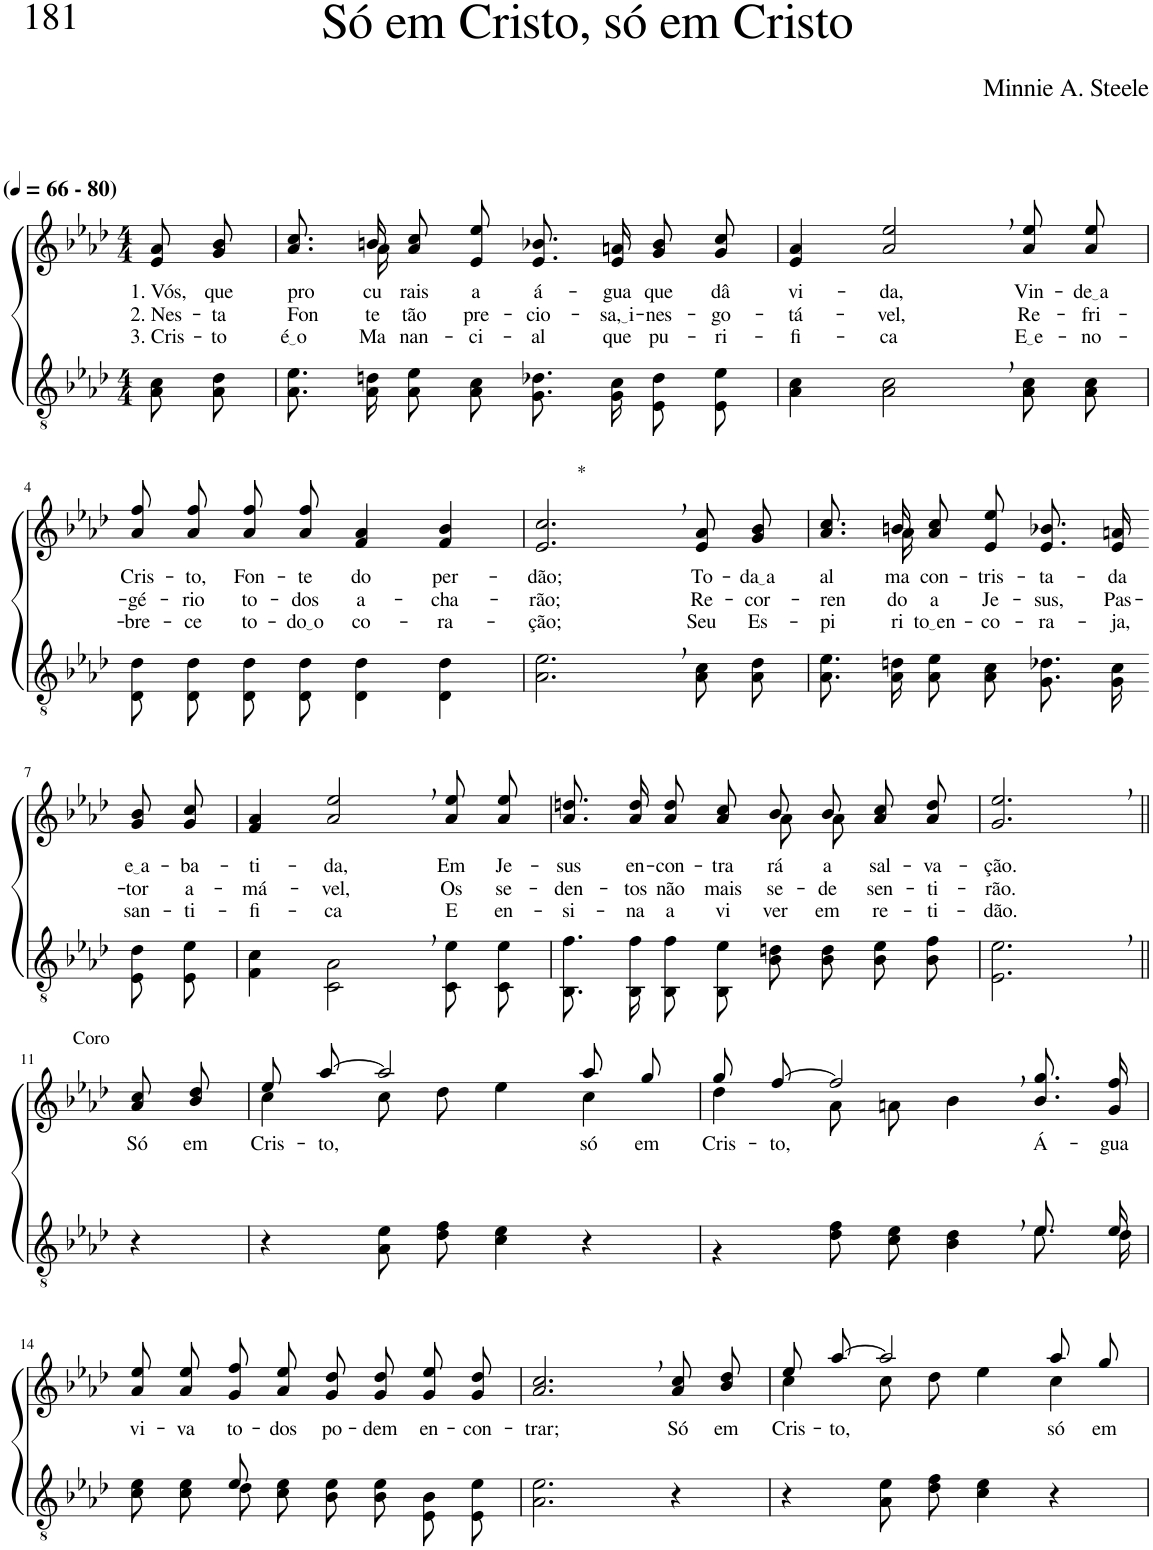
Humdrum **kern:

**kern	**kern	**text	**text	**text
*part2	*part1	*part1	*part1	*part1
*staff2	*staff1	*staff1	*staff1	*staff1
*I"Parte III e IV	*I"Parte I e II	*	*	*
*clefGv2	*clefG2	*	*	*
*Trd3c5	*Trd3c5	*	*	*
*k[b-e-a-d-]	*k[b-e-a-d-]	*	*	*
*M4/4	*M4/4	*	*	*
*MM66	*MM66	*	*	*
=1	=1	=1	=1	=1
!	!LO:TX:a:B:t=(	!	!	!
!	!LO:TX:a:B:t=- 80)	!	!	!
!	!	!LO:LY:b	!LO:LY:b	!LO:LY:b
8A-\ 8c\L	8e-/ 8a-/L	1. Vós,	2. Nes-	3. Cris-
!	!	!LO:LY:b	!LO:LY:b	!LO:LY:b
8A-\ 8d-\J	8g/ 8b-/J	que	-ta	-to
=2	=2	=2	=2	=2
!	!	!LO:LY:b	!LO:LY:b	!LO:LY:b
*	*^	*	*	*
8.A-\ 8.e-\L	8.a-/ 8.cc/L	8.ryy	pro-	Fon-	é o
!	!	!	!LO:LY:b	!LO:LY:b	!LO:LY:b
16A-\ 16dn\Jk	16bn/Jk	16a-\	-cu-	-te	Ma-
!	!	!	!LO:LY:b	!LO:LY:b	!LO:LY:b
8A-\ 8e-\L	8a-\ 8cc\L	2.ryy	-rais	tão	-nan-
!	!	!	!LO:LY:b	!LO:LY:b	!LO:LY:b
8A-\ 8c\J	8e-\ 8ee-\J	.	a	pre-	-ci-
!	!	!	!LO:LY:b	!LO:LY:b	!LO:LY:b
8.G/ 8.d-X/L	8.e-/ 8.b-X/L	.	á-	-cio-	-al
!	!	!	!LO:LY:b	!LO:LY:b	!LO:LY:b
16G/ 16c/Jk	16e-/ 16an/Jk	.	-gua	sa, i	que
!	!	!	!LO:LY:b	!LO:LY:b	!LO:LY:b
8E-/ 8d-/L	8g/ 8b-/L	.	que	-nes-	pu-
!	!	!	!LO:LY:b	!LO:LY:b	!LO:LY:b
8E-/ 8e-/J	8g/ 8cc/J	.	dâ	-go-	-ri-
*	*v	*v	*	*	*
=3	=3	=3	=3	=3
!	!	!LO:LY:b	!LO:LY:b	!LO:LY:b
4A-\ 4c\	4e-/ 4a-/	vi-	-tá-	-fi-
!	!	!LO:LY:b	!LO:LY:b	!LO:LY:b
2A-\, 2c\,	2a-/, 2ee-/,	-da,	-vel,	-ca
!	!	!LO:LY:b	!LO:LY:b	!LO:LY:b
8A-\ 8c\L	8a-\ 8ee-\L	Vin-	Re-	E e
!	!	!LO:LY:b	!LO:LY:b	!LO:LY:b
8A-\ 8c\J	8a-\ 8ee-\J	de a	-fri-	-no-
!!LO:LB:g=z
=4	=4	=4	=4	=4
!	!	!LO:LY:b	!LO:LY:b	!LO:LY:b
8D-/ 8d-/L	8a-\ 8ff\L	Cris-	-gé-	-bre-
!	!	!LO:LY:b	!LO:LY:b	!LO:LY:b
8D-/ 8d-/J	8a-\ 8ff\J	-to,	-rio	-ce
!	!	!LO:LY:b	!LO:LY:b	!LO:LY:b
8D-/ 8d-/L	8a-\ 8ff\L	Fon-	to-	to-
!	!	!LO:LY:b	!LO:LY:b	!LO:LY:b
8D-/ 8d-/J	8a-\ 8ff\J	-te	-dos	do o
!	!	!LO:LY:b	!LO:LY:b	!LO:LY:b
4D-\ 4d-\	4f/ 4a-/	do	a-	co-
!	!	!LO:LY:b	!LO:LY:b	!LO:LY:b
4D-\ 4d-\	4f/ 4b-/	per-	-cha-	-ra-
=5	=5	=5	=5	=5
!	!LO:TX:a:t=*	!	!	!
!	!	!LO:LY:b	!LO:LY:b	!LO:LY:b
2.A-\, 2.e-\,	2.e-/, 2.cc/,	-dão;	-rão;	-ção;
!	!	!LO:LY:b	!LO:LY:b	!LO:LY:b
8A-\ 8c\L	8e-/ 8a-/L	To-	Re-	Seu
!	!	!LO:LY:b	!LO:LY:b	!LO:LY:b
8A-\ 8d-\J	8g/ 8b-/J	da a	-cor-	Es-
=6	=6	=6	=6	=6
!	!	!LO:LY:b	!LO:LY:b	!LO:LY:b
*	*^	*	*	*
8.A-\ 8.e-\L	8.a-/ 8.cc/L	8.ryy	al-	-ren-	-pi-
!	!	!	!LO:LY:b	!LO:LY:b	!LO:LY:b
16A-\ 16dn\Jk	16bn/Jk	16a-\	-ma	-do	-ri-
!	!	!	!LO:LY:b	!LO:LY:b	!LO:LY:b
8A-\ 8e-\L	8a-\ 8cc\L	2ryy	con-	a	to en
!	!	!	!LO:LY:b	!LO:LY:b	!LO:LY:b
8A-\ 8c\J	8e-\ 8ee-\J	.	-tris-	Je-	-co-
!	!	!	!LO:LY:b	!LO:LY:b	!LO:LY:b
8.G/ 8.d-X/L	8.e-/ 8.b-X/L	.	-ta-	-sus,	-ra-
!	!	!	!LO:LY:b	!LO:LY:b	!LO:LY:b
16G/ 16c/Jk	16e-/ 16an/Jk	.	-da	Pas-	-ja,
*	*v	*v	*	*	*
!!LO:LB:g=z
=7-	=7-	=7-	=7-	=7-
!	!	!LO:LY:b	!LO:LY:b	!LO:LY:b
8E-/ 8d-/L	8g/ 8b-/L	e a	-tor	san-
!	!	!LO:LY:b	!LO:LY:b	!LO:LY:b
8E-/ 8e-/J	8g/ 8cc/J	-ba-	a-	-ti-
=8	=8	=8	=8	=8
!	!	!LO:LY:b	!LO:LY:b	!LO:LY:b
4F\ 4c\	4f/ 4a-/	-ti-	-má-	-fi-
!	!	!LO:LY:b	!LO:LY:b	!LO:LY:b
2C\, 2A-\,	2a-/, 2ee-/,	-da,	-vel,	-ca
!	!	!LO:LY:b	!LO:LY:b	!LO:LY:b
8C/ 8e-/L	8a-\ 8ee-\L	Em	Os	E
!	!	!LO:LY:b	!LO:LY:b	!LO:LY:b
8C/ 8e-/J	8a-\ 8ee-\J	Je-	se-	en-
=9	=9	=9	=9	=9
!	!	!LO:LY:b	!LO:LY:b	!LO:LY:b
*	*^	*	*	*
8.BB-/ 8.f/L	8.a-\ 8.ddn\L	2ryy	-sus	-den-	-si-
!	!	!	!LO:LY:b	!LO:LY:b	!LO:LY:b
16BB-/ 16f/Jk	16a-\ 16dd\Jk	.	en-	-tos	-na
!	!	!	!LO:LY:b	!LO:LY:b	!LO:LY:b
8BB-/ 8f/L	8a-\ 8dd\L	.	-con-	não	a
!	!	!	!LO:LY:b	!LO:LY:b	!LO:LY:b
8BB-/ 8e-/J	8a-\ 8cc\J	.	-tra-	mais	vi-
!	!	!	!LO:LY:b	!LO:LY:b	!LO:LY:b
8B-\ 8dn\L	8b-/L	8a-\L	-rá	se-	-ver
!	!	!	!LO:LY:b	!LO:LY:b	!LO:LY:b
8B-\ 8d\J	8b-/J	8a-\J	a	-de	em
!	!	!	!LO:LY:b	!LO:LY:b	!LO:LY:b
8B-\ 8e-\L	8a-\ 8cc\L	4ryy	sal-	sen-	re-
!	!	!	!LO:LY:b	!LO:LY:b	!LO:LY:b
8B-\ 8f\J	8a-\ 8dd\J	.	-va-	-ti-	-ti-
*	*v	*v	*	*	*
=10	=10	=10	=10	=10
!	!	!LO:LY:b	!LO:LY:b	!LO:LY:b
2.E-\, 2.e-\,	2.g/, 2.ee-/,	-ção.	-rão.	-dão.
!!LO:LB:g=z
=11||	=11||	=11||	=11||	=11||
!	!LO:TX:a:t=Coro	!	!	!
!	!	!LO:LY:b	!	!
4r	8a-\ 8cc\L	Só	.	.
!	!	!LO:LY:b	!	!
.	8b-\ 8dd-\J	em	.	.
=12	=12	=12	=12	=12
*	*^	*	*	*
!	!	!	!LO:LY:b	!	!
4r	8ee-/L	4cc\	Cris-	.	.
!	!	!	!LO:LY:b	!	!
.	[8aa-/J	.	-to,	.	.
8A-\ 8e-\L	2aa-/]	8cc\L	.	.	.
8d-\ 8f\J	.	8dd-\J	.	.	.
4c\ 4e-\	.	4ee-\	.	.	.
!	!	!	!LO:LY:b	!	!
4r	8aa-/L	4cc\	só	.	.
!	!	!	!LO:LY:b	!	!
.	8gg/J	.	em	.	.
=13	=13	=13	=13	=13	=13
*^	*	*	*	*	*
!	!	!	!	!LO:LY:b	!	!
2.ryy	4r	8gg/L	4dd-\	Cris-	.	.
!	!	!	!	!LO:LY:b	!	!
.	.	[8ff/J	.	-to,	.	.
.	8d-\ 8f\L	2ff,/]	8a-\L	.	.	.
.	8c\ 8e-\J	.	8an\J	.	.	.
.	4B-\ 4d-\	.	4b-\	.	.	.
!	!	!	!	!LO:LY:b	!	!
8.e-/L	8.e-\L	8.b-\ 8.gg\L	4ryy	Á-	.	.
!	!	!	!	!LO:LY:b	!	!
16e-/Jk	16d-\Jk	16g\ 16ff\Jk	.	-gua	.	.
*	*	*v	*v	*	*	*
!!LO:LB:g=z
=14	=14	=14	=14	=14	=14
!	!	!	!LO:LY:b	!	!
4ryy	8c\ 8e-\L	8a-\ 8ee-\L	vi-	.	.
!	!	!	!LO:LY:b	!	!
.	8c\ 8e-\J	8a-\ 8ee-\J	-va	.	.
!	!	!	!LO:LY:b	!	!
8e-/	8d-\L	8g\ 8ff\L	to-	.	.
!	!	!	!LO:LY:b	!	!
2ryy	8c\ 8e-\J	8a-\ 8ee-\J	-dos	.	.
!	!	!	!LO:LY:b	!	!
.	8B-\ 8e-\L	8g\ 8dd-\L	po-	.	.
!	!	!	!LO:LY:b	!	!
.	8B-\ 8e-\J	8g\ 8dd-\J	-dem	.	.
!	!	!	!LO:LY:b	!	!
.	8E-/ 8B-/L	8g\ 8ee-\L	en-	.	.
!	!	!	!LO:LY:b	!	!
8ryy	8E-/ 8e-/J	8g\ 8dd-\J	-con-	.	.
=15	=15	=15	=15	=15	=15
!	!	!	!LO:LY:b	!	!
*v	*v	*	*	*	*
2.A-\ 2.e-\	2.a-/, 2.cc/,	-trar;	.	.
!	!	!LO:LY:b	!	!
4r	8a-\ 8cc\L	Só	.	.
!	!	!LO:LY:b	!	!
.	8b-\ 8dd-\J	em	.	.
=16	=16	=16	=16	=16
*	*^	*	*	*
!	!	!	!LO:LY:b	!	!
4r	8ee-/L	4cc\	Cris-	.	.
!	!	!	!LO:LY:b	!	!
.	[8aa-/J	.	-to,	.	.
8A-\ 8e-\L	2aa-/]	8cc\L	.	.	.
8d-\ 8f\J	.	8dd-\J	.	.	.
4c\ 4e-\	.	4ee-\	.	.	.
!	!	!	!LO:LY:b	!	!
4r	8aa-/L	4cc\	só	.	.
!	!	!	!LO:LY:b	!	!
.	8gg/J	.	em	.	.
*	*v	*v	*	*	*
=	=	=	=	=
*-	*-	*-	*-	*-
